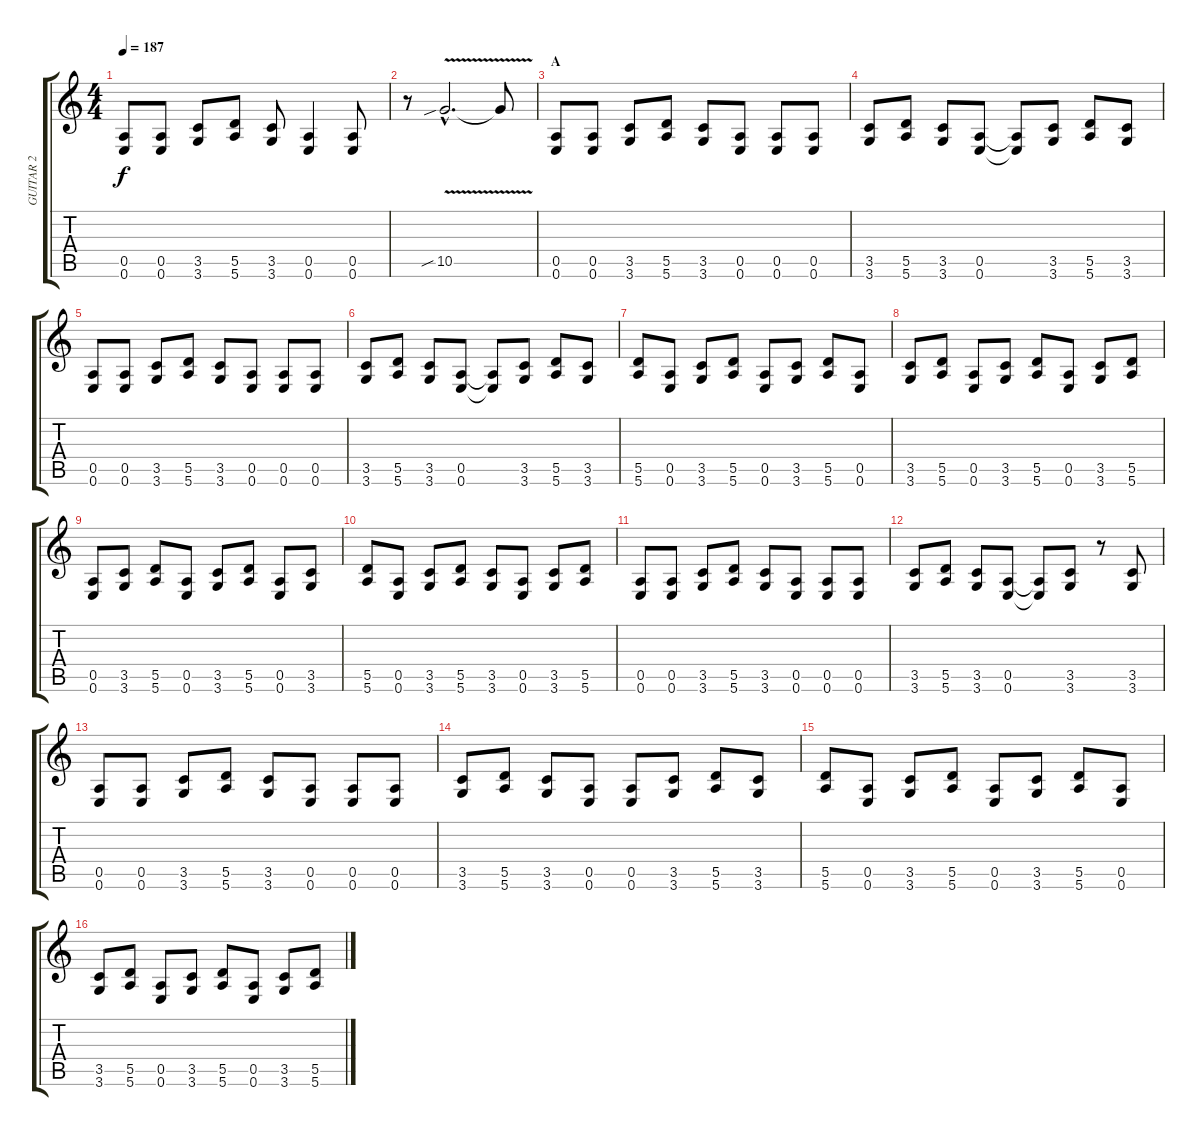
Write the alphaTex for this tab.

\track ("GUITAR 2" "GUITAR 2") {instrument distortionguitar}
\staff {score tabs}
\tuning (E4 B3 G3 D3 A2 E2) {hide}
\ts (4 4)
\tempo 187
\clef g2
\ks c
(0.5 0.6).8{dy f} (0.5 0.6).8 (3.5 3.6).8 (5.5 5.6).8 (3.5 3.6).8 (0.5 0.6).4 (0.5 0.6).8 |
r.8 10.5{v sib hac}.2{d} 10.5{t}.8 |
\section ("" "A")
(0.5 0.6).8 (0.5 0.6).8 (3.5 3.6).8 (5.5 5.6).8 (3.5 3.6).8 (0.5 0.6).8 (0.5 0.6).8 (0.5 0.6).8 |
(3.5 3.6).8 (5.5 5.6).8 (3.5 3.6).8 (0.5 0.6).8 (0.5{t} 0.6{t}).8 (3.5 3.6).8 (5.5 5.6).8 (3.5 3.6).8 |
(0.5 0.6).8 (0.5 0.6).8 (3.5 3.6).8 (5.5 5.6).8 (3.5 3.6).8 (0.5 0.6).8 (0.5 0.6).8 (0.5 0.6).8 |
(3.5 3.6).8 (5.5 5.6).8 (3.5 3.6).8 (0.5 0.6).8 (0.5{t} 0.6{t}).8 (3.5 3.6).8 (5.5 5.6).8 (3.5 3.6).8 |
(5.5 5.6).8 (0.5 0.6).8 (3.5 3.6).8 (5.5 5.6).8 (0.5 0.6).8 (3.5 3.6).8 (5.5 5.6).8 (0.5 0.6).8 |
(3.5 3.6).8 (5.5 5.6).8 (0.5 0.6).8 (3.5 3.6).8 (5.5 5.6).8 (0.5 0.6).8 (3.5 3.6).8 (5.5 5.6).8 |
(0.5 0.6).8 (3.5 3.6).8 (5.5 5.6).8 (0.5 0.6).8 (3.5 3.6).8 (5.5 5.6).8 (0.5 0.6).8 (3.5 3.6).8 |
(5.5 5.6).8 (0.5 0.6).8 (3.5 3.6).8 (5.5 5.6).8 (3.5 3.6).8 (0.5 0.6).8 (3.5 3.6).8 (5.5 5.6).8 |
(0.5 0.6).8 (0.5 0.6).8 (3.5 3.6).8 (5.5 5.6).8 (3.5 3.6).8 (0.5 0.6).8 (0.5 0.6).8 (0.5 0.6).8 |
(3.5 3.6).8 (5.5 5.6).8 (3.5 3.6).8 (0.5 0.6).8 (0.5{t} 0.6{t}).8 (3.5 3.6).8 r.8 (3.5 3.6).8 |
(0.5 0.6).8 (0.5 0.6).8 (3.5 3.6).8 (5.5 5.6).8 (3.5 3.6).8 (0.5 0.6).8 (0.5 0.6).8 (0.5 0.6).8 |
(3.5 3.6).8 (5.5 5.6).8 (3.5 3.6).8 (0.5 0.6).8 (0.5 0.6).8 (3.5 3.6).8 (5.5 5.6).8 (3.5 3.6).8 |
(5.5 5.6).8 (0.5 0.6).8 (3.5 3.6).8 (5.5 5.6).8 (0.5 0.6).8 (3.5 3.6).8 (5.5 5.6).8 (0.5 0.6).8 |
(3.5 3.6).8 (5.5 5.6).8 (0.5 0.6).8 (3.5 3.6).8 (5.5 5.6).8 (0.5 0.6).8 (3.5 3.6).8 (5.5 5.6).8
